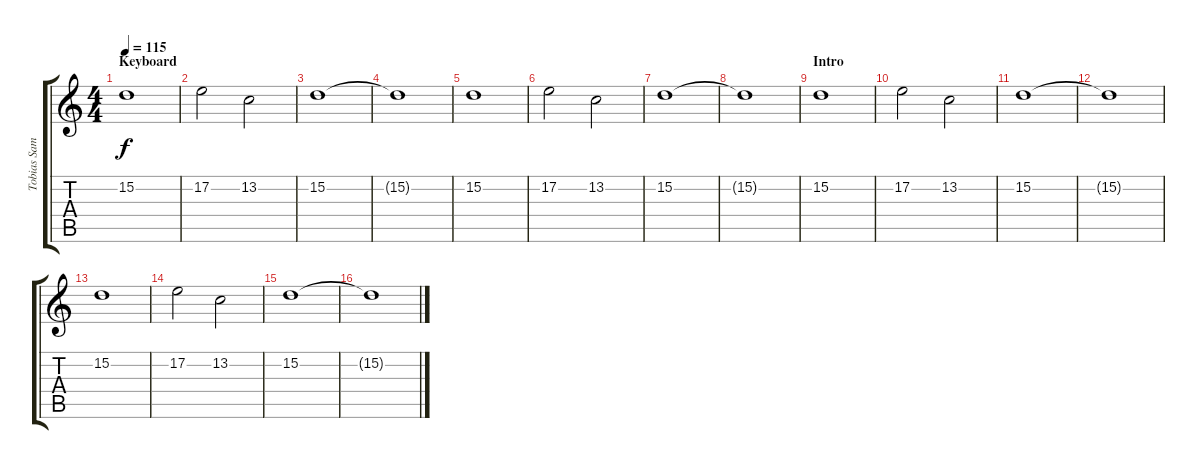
\track ("Tobias Sammet" "Tobias Sam") {instrument stringensemble1}
\staff {score tabs}
\tuning (E4 B3 G3 D3 A2 E2) {hide}
\ts (4 4)
\section ("" "Keyboard")
\tempo 115
\clef g2
\ks c
15.2.1{dy f instrument stringensemble1} |
17.2.2 13.2.2 |
15.2.1 |
15.2{t}.1 |
15.2.1 |
17.2.2 13.2.2 |
15.2.1 |
15.2{t}.1 |
\section ("" "Intro")
15.2.1 |
17.2.2 13.2.2 |
15.2.1 |
15.2{t}.1 |
15.2.1 |
17.2.2 13.2.2 |
15.2.1 |
15.2{t}.1
